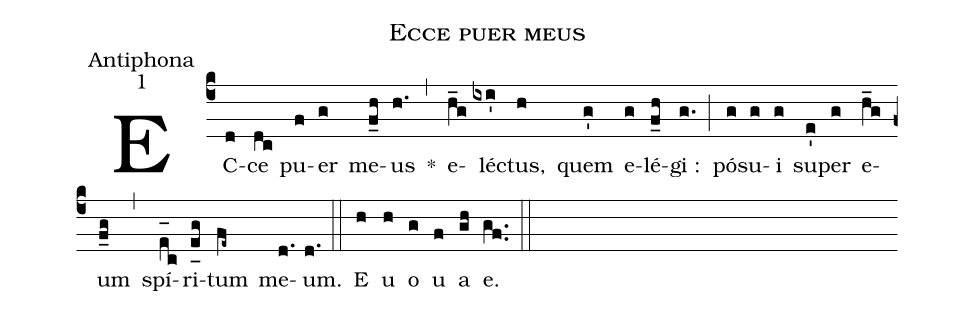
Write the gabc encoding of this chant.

name:Ecce puer meus;
office-part:Antiphona;
mode:1;
%%
(c4) EC(d)ce(dc) pu(f)er(g) me(f_h)us(h.) *(,) e(h_g)lé(ixi')ctus,(h) quem(g') e(g)lé(f_h)gi :(g.) (;) pó(g)su(g)i(g) su(e')per(g) e(h_g)um(f_g) (,) spí(e_[oh:h]c)ri(e_[uh:l]g)tum(fe~) me(d.)um.(d.) (::) <eu>E(h) u(h) o(g) u(f) a(gh) e.</eu>(gf..) (::)
